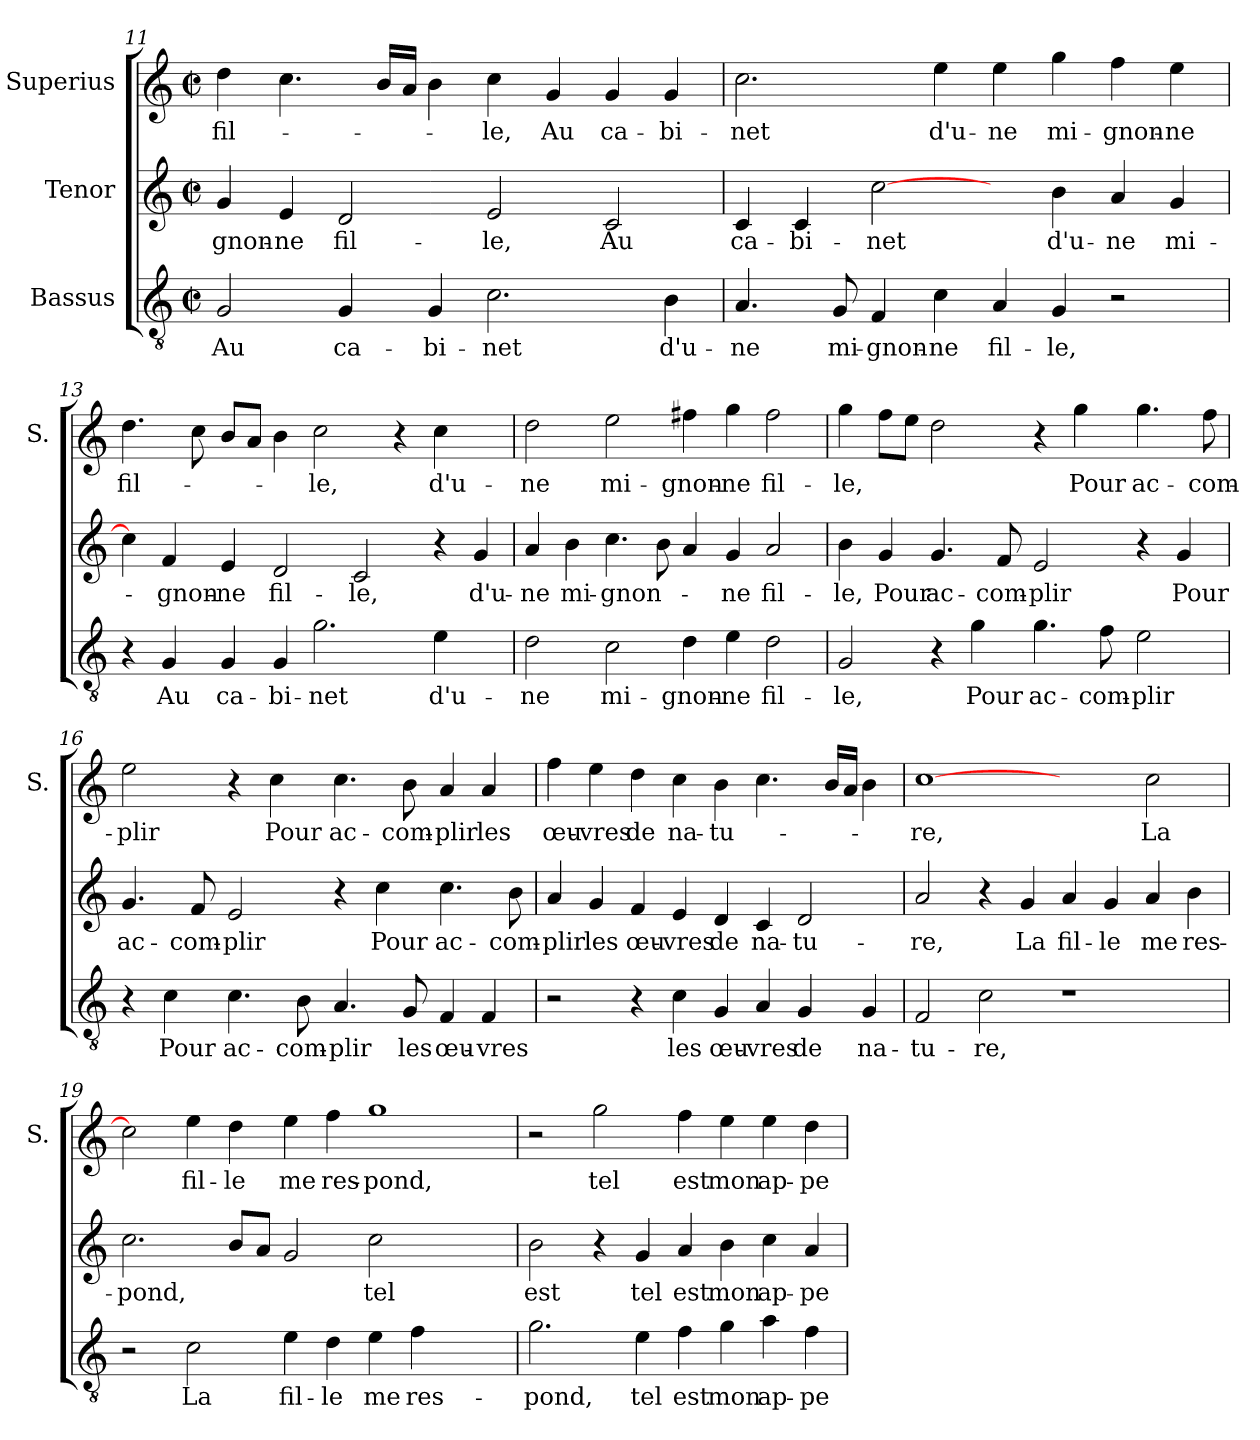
**kern	**text	**kern	**text	**kern	**text
*part3	*part3	*part2	*part2	*part1	*part1
*staff3	*staff3	*staff2	*staff2	*staff1	*staff1
*I"Bassus	*	*I"Tenor	*	*I"Superius	*
*	*	*	*	*I'S.	*
*clefGv2	*	*clefG2	*	*clefG2	*
*k[]	*	*k[]	*	*k[]	*
*C:	*	*C:	*	*C:	*
*M2/2	*	*M2/2	*	*M2/2	*
*met(c|)	*	*met(c|)	*	*met(c|)	*
=11	=11	=11	=11	=11	=11
2G/	Au	4g/	-gnon-	4dd\	fil-
.	.	4e/	-ne	4.cc\	.
4G/	ca-	2d/	fil-	.	.
.	.	.	.	16b/LL	.
.	.	.	.	16a/JJ	.
4G/	-bi-	.	.	4b\	.
2.c\	-net	2e/	-le,	4cc\	-le,
.	.	.	.	4g/	Au
.	.	2c/	Au	4g/	ca-
4B\	d'u-	.	.	4g/	-bi-
=12	=12	=12	=12	=12	=12
4.A/	-ne	4c/	ca-	2.cc\	-net
.	.	4c/	-bi-	.	.
8G/	mi-	.	.	.	.
4F/	-gnon-	[2cc\	-net	.	.
4c\	-ne	.	.	4ee\	d'u-
4A/	fil-	4ryy	.	4ee\	-ne
4G/	-le,	4b\	d'u-	4gg\	mi-
2r	.	4a/	-ne	4ff\	-gnon-
.	.	4g/	mi-	4ee\	-ne
=13	=13	=13	=13	=13	=13
4r	.	4cc\]	.	4.dd\	fil-
4G/	Au	4f/	-gnon-	.	.
.	.	.	.	8cc\	.
4G/	ca-	4e/	-ne	8b/L	.
.	.	.	.	8a/J	.
4G/	-bi-	2d/	fil-	4b\	.
2.g\	-net	.	.	2cc\	-le,
.	.	2c/	-le,	.	.
.	.	.	.	4r	.
4e\	d'u-	4r	.	4cc\	d'u-
4ryy	.	4g/	d'u-	4ryy	.
!!LO:PB:g=z
=14	=14	=14	=14	=14	=14
2d\	-ne	4a/	-ne	2dd\	-ne
.	.	4b\	mi-	.	.
2c\	mi-	4.cc\	-gnon-	2ee\	mi-
.	.	8b\	.	.	.
4d\	-gnon-	4a/	.	4ff#X\	-gnon-
4e\	-ne	4g/	-ne	4gg\	-ne
2d\	fil-	2a/	fil-	2ff#\	fil-
=15	=15	=15	=15	=15	=15
2G/	-le,	4b\	-le,	4gg\	-le,
.	.	4g/	Pour	8ff\L	.
.	.	.	.	8ee\J	.
4r	.	4.g/	ac-	2dd\	.
4g\	Pour	.	.	.	.
.	.	8f/	-com-	.	.
4.g\	ac-	2e/	-plir	4r	.
.	.	.	.	4gg\	Pour
8f\	-com-	.	.	.	.
2e\	-plir	4r	.	4.gg\	ac-
.	.	4g/	Pour	.	.
.	.	.	.	8ff\	-com-
=16	=16	=16	=16	=16	=16
4r	.	4.g/	ac-	2ee\	-plir
4c\	Pour	.	.	.	.
.	.	8f/	-com-	.	.
4.c\	ac-	2e/	-plir	4r	.
.	.	.	.	4cc\	Pour
8B\	-com-	.	.	.	.
4.A/	-plir	4r	.	4.cc\	ac-
.	.	4cc\	Pour	.	.
8G/	les	.	.	8b\	-com-
4F/	œu-	4.cc\	ac-	4a/	-plir
4F/	-vres	.	.	4a/	les
.	.	8b\	-com-	.	.
=17	=17	=17	=17	=17	=17
2r	.	4a/	-plir	4ff\	œu-
.	.	4g/	les	4ee\	-vres
4r	.	4f/	œu-	4dd\	de
4c\	les	4e/	-vres	4cc\	na-
4G/	œu-	4d/	de	4b\	-tu-
4A/	-vres	4c/	na-	4.cc\	.
4G/	de	2d/	-tu-	.	.
.	.	.	.	16b/LL	.
.	.	.	.	16a/JJ	.
4G/	na-	.	.	4b\	.
!!LO:LB:g=z
=18	=18	=18	=18	=18	=18
2F/	-tu-	2a/	-re,	[1cc\	-re,
2c\	-re,	4r	.	.	.
.	.	4g/	La	.	.
1r	.	4a/	fil-	2ryy	.
.	.	4g/	-le	.	.
.	.	4a/	me	2cc\	La
.	.	4b\	res-	.	.
=19	=19	=19	=19	=19	=19
2r	.	2.cc\	-pond,	2cc\]	.
2c\	La	.	.	4ee\	fil-
.	.	8b/L	.	4dd\	-le
.	.	8a/J	.	.	.
4e\	fil-	2g/	.	4ee\	me
4d\	-le	.	.	4ff\	res-
4e\	me	2cc\	tel	1gg\	-pond,
4f\	res-	.	.	.	.
2ryy	.	2ryy	.	.	.
=20	=20	=20	=20	=20	=20
2.g\	-pond,	2b\	est	2r	.
.	.	4r	.	2gg\	tel
4e\	tel	4g/	tel	.	.
4f\	est	4a/	est	4ff\	est
4g\	mon	4b\	mon	4ee\	mon
4a\	ap-	4cc\	ap-	4ee\	ap-
4f\	-pe-	4a/	-pe-	4dd\	-pe-
=	=	=	=	=	=
*-	*-	*-	*-	*-	*-
